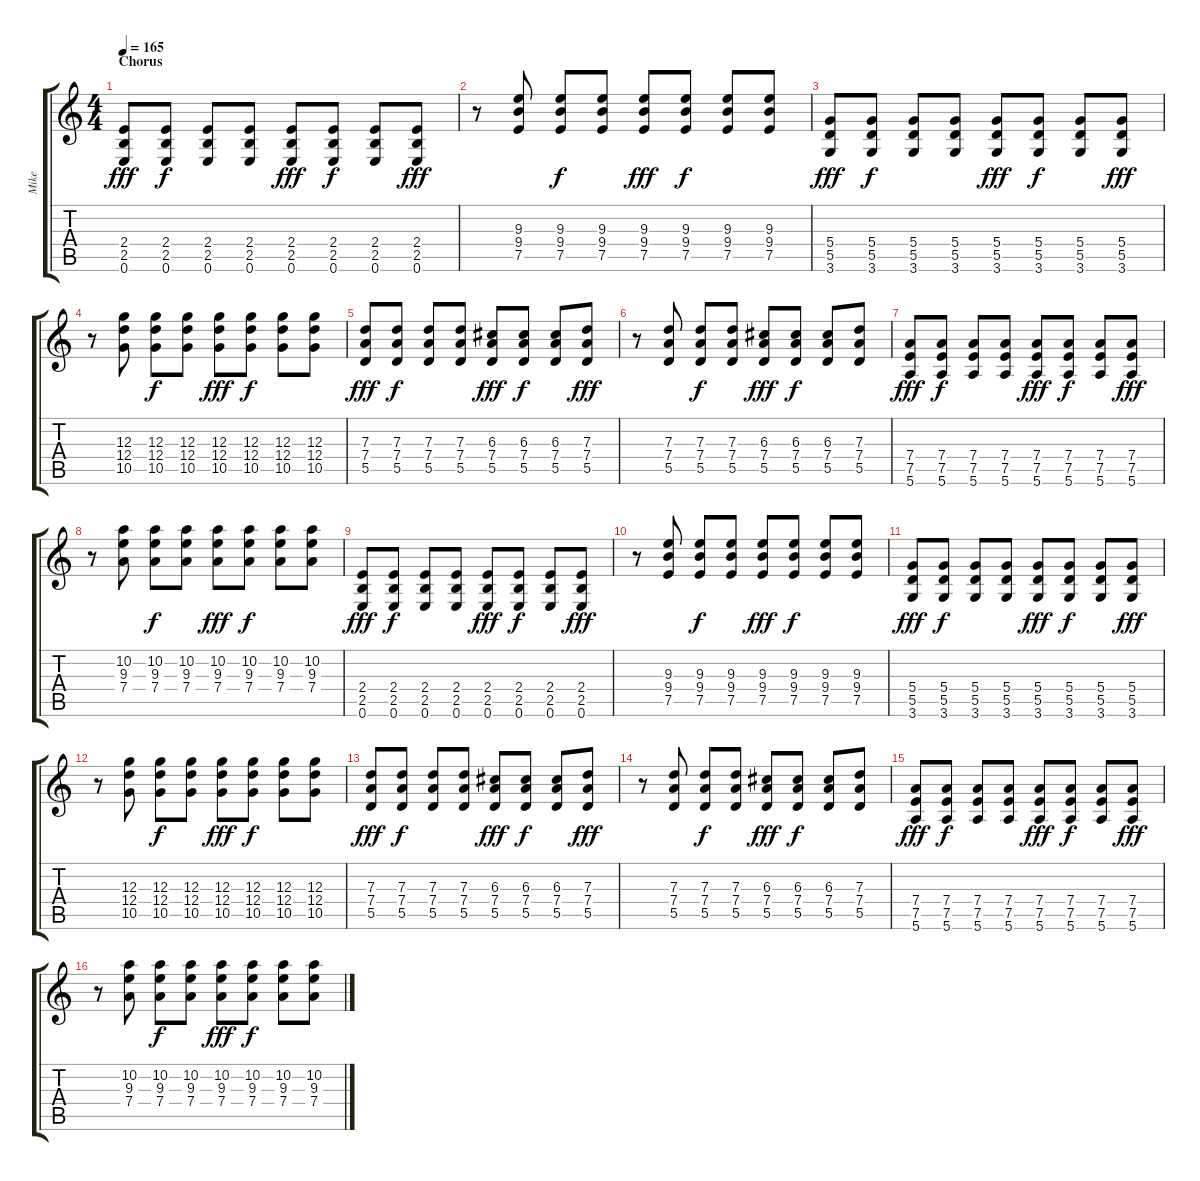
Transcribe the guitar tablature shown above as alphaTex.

\track ("Mike" "Mike") {instrument acousticguitarsteel}
\staff {score tabs}
\tuning (E4 B3 G3 D3 A2 E2) {hide}
\ts (4 4)
\section ("" "Chorus")
\tempo 165
\clef g2
\ks c
(2.4 2.5 0.6).8{dy fff instrument distortionguitar} (2.4 2.5 0.6).8{dy f} (2.4 2.5 0.6).8 (2.4 2.5 0.6).8 (2.4 2.5 0.6).8{dy fff} (2.4 2.5 0.6).8{dy f} (2.4 2.5 0.6).8 (2.4 2.5 0.6).8{dy fff} |
r.8 (9.3 9.4 7.5).8 (9.3 9.4 7.5).8{dy f} (9.3 9.4 7.5).8 (9.3 9.4 7.5).8{dy fff} (9.3 9.4 7.5).8{dy f} (9.3 9.4 7.5).8 (9.3 9.4 7.5).8 |
(5.4 5.5 3.6).8{dy fff} (5.4 5.5 3.6).8{dy f} (5.4 5.5 3.6).8 (5.4 5.5 3.6).8 (5.4 5.5 3.6).8{dy fff} (5.4 5.5 3.6).8{dy f} (5.4 5.5 3.6).8 (5.4 5.5 3.6).8{dy fff} |
r.8 (12.3 12.4 10.5).8 (12.3 12.4 10.5).8{dy f} (12.3 12.4 10.5).8 (12.3 12.4 10.5).8{dy fff} (12.3 12.4 10.5).8{dy f} (12.3 12.4 10.5).8 (12.3 12.4 10.5).8 |
(7.3 7.4 5.5).8{dy fff} (7.3 7.4 5.5).8{dy f} (7.3 7.4 5.5).8 (7.3 7.4 5.5).8 (6.3 7.4 5.5).8{dy fff} (6.3 7.4 5.5).8{dy f} (6.3 7.4 5.5).8 (7.3 7.4 5.5).8{dy fff} |
r.8 (7.3 7.4 5.5).8 (7.3 7.4 5.5).8{dy f} (7.3 7.4 5.5).8 (6.3 7.4 5.5).8{dy fff} (6.3 7.4 5.5).8{dy f} (6.3 7.4 5.5).8 (7.3 7.4 5.5).8 |
(7.4 7.5 5.6).8{dy fff} (7.4 7.5 5.6).8{dy f} (7.4 7.5 5.6).8 (7.4 7.5 5.6).8 (7.4 7.5 5.6).8{dy fff} (7.4 7.5 5.6).8{dy f} (7.4 7.5 5.6).8 (7.4 7.5 5.6).8{dy fff} |
r.8 (10.2 9.3 7.4).8 (10.2 9.3 7.4).8{dy f} (10.2 9.3 7.4).8 (10.2 9.3 7.4).8{dy fff} (10.2 9.3 7.4).8{dy f} (10.2 9.3 7.4).8 (10.2 9.3 7.4).8 |
(2.4 2.5 0.6).8{dy fff} (2.4 2.5 0.6).8{dy f} (2.4 2.5 0.6).8 (2.4 2.5 0.6).8 (2.4 2.5 0.6).8{dy fff} (2.4 2.5 0.6).8{dy f} (2.4 2.5 0.6).8 (2.4 2.5 0.6).8{dy fff} |
r.8 (9.3 9.4 7.5).8 (9.3 9.4 7.5).8{dy f} (9.3 9.4 7.5).8 (9.3 9.4 7.5).8{dy fff} (9.3 9.4 7.5).8{dy f} (9.3 9.4 7.5).8 (9.3 9.4 7.5).8 |
(5.4 5.5 3.6).8{dy fff} (5.4 5.5 3.6).8{dy f} (5.4 5.5 3.6).8 (5.4 5.5 3.6).8 (5.4 5.5 3.6).8{dy fff} (5.4 5.5 3.6).8{dy f} (5.4 5.5 3.6).8 (5.4 5.5 3.6).8{dy fff} |
r.8 (12.3 12.4 10.5).8 (12.3 12.4 10.5).8{dy f} (12.3 12.4 10.5).8 (12.3 12.4 10.5).8{dy fff} (12.3 12.4 10.5).8{dy f} (12.3 12.4 10.5).8 (12.3 12.4 10.5).8 |
(7.3 7.4 5.5).8{dy fff} (7.3 7.4 5.5).8{dy f} (7.3 7.4 5.5).8 (7.3 7.4 5.5).8 (6.3 7.4 5.5).8{dy fff} (6.3 7.4 5.5).8{dy f} (6.3 7.4 5.5).8 (7.3 7.4 5.5).8{dy fff} |
r.8 (7.3 7.4 5.5).8 (7.3 7.4 5.5).8{dy f} (7.3 7.4 5.5).8 (6.3 7.4 5.5).8{dy fff} (6.3 7.4 5.5).8{dy f} (6.3 7.4 5.5).8 (7.3 7.4 5.5).8 |
(7.4 7.5 5.6).8{dy fff} (7.4 7.5 5.6).8{dy f} (7.4 7.5 5.6).8 (7.4 7.5 5.6).8 (7.4 7.5 5.6).8{dy fff} (7.4 7.5 5.6).8{dy f} (7.4 7.5 5.6).8 (7.4 7.5 5.6).8{dy fff} |
r.8 (10.2 9.3 7.4).8 (10.2 9.3 7.4).8{dy f} (10.2 9.3 7.4).8 (10.2 9.3 7.4).8{dy fff} (10.2 9.3 7.4).8{dy f} (10.2 9.3 7.4).8 (10.2 9.3 7.4).8
